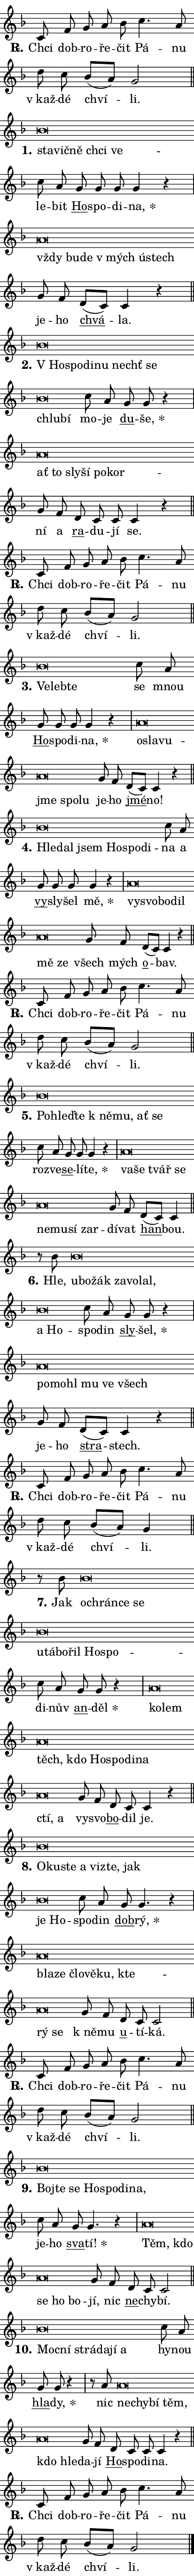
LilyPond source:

\version "2.22.1"
\header { tagline = "" }
\paper {
  indent = 0\cm
  top-margin = 0\cm
  right-margin = 0\cm
  bottom-margin = 0\cm
  left-margin = 0\cm
  paper-width = 7\cm
  page-breaking = #ly:one-page-breaking
  system-system-spacing.basic-distance = #11
  score-system-spacing.basic-distance = #11
  ragged-last = ##f
}


%% Author: Thomas Morley
%% https://lists.gnu.org/archive/html/lilypond-user/2020-05/msg00002.html
#(define (line-position grob)
"Returns position of @var[grob} in current system:
   @code{'start}, if at first time-step
   @code{'end}, if at last time-step
   @code{'middle} otherwise
"
  (let* ((col (ly:item-get-column grob))
         (ln (ly:grob-object col 'left-neighbor))
         (rn (ly:grob-object col 'right-neighbor))
         (col-to-check-left (if (ly:grob? ln) ln col))
         (col-to-check-right (if (ly:grob? rn) rn col))
         (break-dir-left
           (and
             (ly:grob-property col-to-check-left 'non-musical #f)
             (ly:item-break-dir col-to-check-left)))
         (break-dir-right
           (and
             (ly:grob-property col-to-check-right 'non-musical #f)
             (ly:item-break-dir col-to-check-right))))
        (cond ((eqv? 1 break-dir-left) 'start)
              ((eqv? -1 break-dir-right) 'end)
              (else 'middle))))

#(define (tranparent-at-line-position vctor)
  (lambda (grob)
  "Relying on @code{line-position} select the relevant enry from @var{vctor}.
Used to determine transparency,"
    (case (line-position grob)
      ((end) (not (vector-ref vctor 0)))
      ((middle) (not (vector-ref vctor 1)))
      ((start) (not (vector-ref vctor 2))))))

noteHeadBreakVisibility =
#(define-music-function (break-visibility)(vector?)
"Makes @code{NoteHead}s transparent relying on @var{break-visibility}"
#{
  \override NoteHead.transparent =
    #(tranparent-at-line-position break-visibility)
#})

#(define delete-ledgers-for-transparent-note-heads
  (lambda (grob)
    "Reads whether a @code{NoteHead} is transparent.
If so this @code{NoteHead} is removed from @code{'note-heads} from
@var{grob}, which is supposed to be @code{LedgerLineSpanner}.
As a result ledgers are not printed for this @code{NoteHead}"
    (let* ((nhds-array (ly:grob-object grob 'note-heads))
           (nhds-list
             (if (ly:grob-array? nhds-array)
                 (ly:grob-array->list nhds-array)
                 '()))
           ;; Relies on the transparent-property being done before
           ;; Staff.LedgerLineSpanner.after-line-breaking is executed.
           ;; This is fragile ...
           (to-keep
             (remove
               (lambda (nhd)
                 (ly:grob-property nhd 'transparent #f))
               nhds-list)))
      ;; TODO find a better method to iterate over grob-arrays, similiar
      ;; to filter/remove etc for lists
      ;; For now rebuilt from scratch
      (set! (ly:grob-object grob 'note-heads)  '())
      (for-each
        (lambda (nhd)
          (ly:pointer-group-interface::add-grob grob 'note-heads nhd))
        to-keep))))

hideNotes = {
  \noteHeadBreakVisibility #begin-of-line-visible
}
unHideNotes = {
  \noteHeadBreakVisibility #all-visible
}

% work-around for resetting accidentals
% https://lilypond.org/doc/v2.23/Documentation/notation/displaying-rhythms#unmetered-music
cadenzaMeasure = {
  \cadenzaOff
  \partial 1024 s1024
  \cadenzaOn
}

#(define-markup-command (accent layout props text) (markup?)
  "Underline accented syllable"
  (interpret-markup layout props
    #{\markup \override #'(offset . 4.3) \underline { #text }#}))

responsum = \markup \concat {
  "R" \hspace #-1.05 \path #0.1 #'((moveto 0 0.07) (lineto 0.9 0.8)) \hspace #0.05 "."
}

\layout {
    \context {
        \Staff
        \remove "Time_signature_engraver"
        \override LedgerLineSpanner.after-line-breaking = #delete-ledgers-for-transparent-note-heads
    }
    \context {
        \Voice {
            \override NoteHead.output-attributes = #'((class . "notehead"))
            \override Hairpin.height = #0.55
        }
    }
    \context {
        \Lyrics {
            \override StanzaNumber.output-attributes = #'((class . "stanzanumber"))
            \override LyricSpace.minimum-distance = #0.9
            \override LyricText.font-name = #"TeX Gyre Schola"
            \override LyricText.font-size = 1
            \override StanzaNumber.font-name = #"TeX Gyre Schola Bold"
            \override StanzaNumber.font-size = 1
        }
    }
}

% magnetic-lyrics.ily
%
%   written by
%     Jean Abou Samra <jean@abou-samra.fr>
%     Werner Lemberg <wl@gnu.org>
%
%   adapted by
%     Jiri Hon <jiri.hon@gmail.com>
%
% Version 2022-Apr-15

% https://www.mail-archive.com/lilypond-user@gnu.org/msg149350.html

#(define (Left_hyphen_pointer_engraver context)
   "Collect syllable-hyphen-syllable occurrences in lyrics and store
them in properties.  This engraver only looks to the left.  For
example, if the lyrics input is @code{foo -- bar}, it does the
following.

@itemize @bullet
@item
Set the @code{text} property of the @code{LyricHyphen} grob between
@q{foo} and @q{bar} to @code{foo}.

@item
Set the @code{left-hyphen} property of the @code{LyricText} grob with
text @q{foo} to the @code{LyricHyphen} grob between @q{foo} and
@q{bar}.
@end itemize

Use this auxiliary engraver in combination with the
@code{lyric-@/text::@/apply-@/magnetic-@/offset!} hook."
   (let ((hyphen #f)
         (text #f))
     (make-engraver
      (acknowledgers
       ((lyric-syllable-interface engraver grob source-engraver)
        (set! text grob)))
      (end-acknowledgers
       ((lyric-hyphen-interface engraver grob source-engraver)
        ;(when (not (grob::has-interface grob 'lyric-space-interface))
          (set! hyphen grob)));)
      ((stop-translation-timestep engraver)
       (when (and text hyphen)
         (ly:grob-set-object! text 'left-hyphen hyphen))
       (set! text #f)
       (set! hyphen #f)))))

#(define (lyric-text::apply-magnetic-offset! grob)
   "If the space between two syllables is less than the value in
property @code{LyricText@/.details@/.squash-threshold}, move the right
syllable to the left so that it gets concatenated with the left
syllable.

Use this function as a hook for
@code{LyricText@/.after-@/line-@/breaking} if the
@code{Left_@/hyphen_@/pointer_@/engraver} is active."
   (let ((hyphen (ly:grob-object grob 'left-hyphen #f)))
     (when hyphen
       (let ((left-text (ly:spanner-bound hyphen LEFT)))
         (when (grob::has-interface left-text 'lyric-syllable-interface)
           (let* ((common (ly:grob-common-refpoint grob left-text X))
                  (this-x-ext (ly:grob-extent grob common X))
                  (left-x-ext
                   (begin
                     ;; Trigger magnetism for left-text.
                     (ly:grob-property left-text 'after-line-breaking)
                     (ly:grob-extent left-text common X)))
                  ;; `delta` is the gap width between two syllables.
                  (delta (- (interval-start this-x-ext)
                            (interval-end left-x-ext)))
                  (details (ly:grob-property grob 'details))
                  (threshold (assoc-get 'squash-threshold details 0.2)))
             (when (< delta threshold)
               (let* (;; We have to manipulate the input text so that
                      ;; ligatures crossing syllable boundaries are not
                      ;; disabled.  For languages based on the Latin
                      ;; script this is essentially a beautification.
                      ;; However, for non-Western scripts it can be a
                      ;; necessity.
                      (lt (ly:grob-property left-text 'text))
                      (rt (ly:grob-property grob 'text))
                      (is-space (grob::has-interface hyphen 'lyric-space-interface))
                      (space (if is-space " " ""))
                      (space-markup (grob-interpret-markup grob " "))
                      (space-size (interval-length (ly:stencil-extent space-markup X)))
                      (extra-delta (if is-space space-size 0))
                      ;; Append new syllable.
                      (ltrt-space (if (and (string? lt) (string? rt))
                                (string-append lt space rt)
                                (make-concat-markup (list lt space rt))))
                      ;; Right-align `ltrt` to the right side.
                      (ltrt-space-markup (grob-interpret-markup
                               grob
                               (make-translate-markup
                                (cons (interval-length this-x-ext) 0)
                                (make-right-align-markup ltrt-space)))))
                 (begin
                   ;; Don't print `left-text`.
                   (ly:grob-set-property! left-text 'stencil #f)
                   ;; Set text and stencil (which holds all collected
                   ;; syllables so far) and shift it to the left.
                   (ly:grob-set-property! grob 'text ltrt-space)
                   (ly:grob-set-property! grob 'stencil ltrt-space-markup)
                   (ly:grob-translate-axis! grob (- (- delta extra-delta)) X))))))))))


#(define (lyric-hyphen::displace-bounds-first grob)
   ;; Make very sure this callback isn't triggered too early.
   (let ((left (ly:spanner-bound grob LEFT))
         (right (ly:spanner-bound grob RIGHT)))
     (ly:grob-property left 'after-line-breaking)
     (ly:grob-property right 'after-line-breaking)
     (ly:lyric-hyphen::print grob)))

squashThreshold = #0.4

\layout {
  \context {
    \Lyrics
    \consists #Left_hyphen_pointer_engraver
    \override LyricText.after-line-breaking =
      #lyric-text::apply-magnetic-offset!
    \override LyricHyphen.stencil = #lyric-hyphen::displace-bounds-first
    \override LyricText.details.squash-threshold = \squashThreshold
    \override LyricHyphen.minimum-distance = 0
    \override LyricHyphen.minimum-length = \squashThreshold
  }
}

squash = \override LyricText.details.squash-threshold = 9999
unSquash = \override LyricText.details.squash-threshold = \squashThreshold

left = \override LyricText.self-alignment-X = #LEFT
unLeft = \revert LyricText.self-alignment-X

starOffset = #(lambda (grob) 
                (let ((x_offset (ly:self-alignment-interface::aligned-on-x-parent grob)))
                  (if (= x_offset 0) 0 (+ x_offset 1.2))))

star = #(define-music-function (syllable)(string?)
"Append star separator at the end of a syllable"
#{
  \once \override LyricText.X-offset = #starOffset
  \lyricmode { \markup {
    #syllable
    \override #'((font-name . "TeX Gyre Schola Bold")) \hspace #0.2 \lower #0.65 \larger "*"
  } }
#})

starAccent = #(define-music-function (syllable)(string?)
"Append star separator at the end of a syllable and make accent"
#{
  \once \override LyricText.X-offset = #starOffset
  \lyricmode { \markup {
    \accent #syllable
    \override #'((font-name . "TeX Gyre Schola Bold")) \hspace #0.2 \lower #0.65 \larger "*"
  } }
#})

breath = #(define-music-function (syllable)(string?)
"Append breathing indicator at the end of a syllable"
#{
  \lyricmode { \markup { #syllable "+" } }
#})

optionalBreath = #(define-music-function (syllable)(string?)
"Append optional breathing indicator at the end of a syllable"
#{
  \lyricmode { \markup { #syllable "(+)" } }
#})


\score {
    <<
        \new Voice = "melody" { \cadenzaOn \key f \major \relative { c'8 f g a bes \bar "" c4. a8 \bar "" d c bes[( a)] g2 \cadenzaMeasure \bar "||" \break }
\relative { bes'\breve*1/16 \hideNotes \breve*1/16 \bar "" \breve*1/16 \bar "" \breve*1/16 \breve*1/16 \bar "" \unHideNotes c8 a \bar "" g g g g4 r \cadenzaMeasure \bar "|" a\breve*1/16 \hideNotes \breve*1/16 \bar "" \breve*1/16 \bar "" \breve*1/16 \bar "" \breve*1/16 \breve*1/16 \bar "" \unHideNotes g8 f \bar "" d[( c)] c4 r \cadenzaMeasure \bar "||" \break }
\relative { bes'\breve*1/16 \hideNotes \breve*1/16 \bar "" \breve*1/16 \bar "" \breve*1/16 \bar "" \breve*1/16 \bar "" \breve*1/16 \bar "" \breve*1/16 \breve*1/16 \bar "" \unHideNotes c8 a \bar "" g8 g r4 \cadenzaMeasure \bar "|" a\breve*1/16 \hideNotes \breve*1/16 \bar "" \breve*1/16 \bar "" \breve*1/16 \bar "" \breve*1/16 \breve*1/16 \bar "" \unHideNotes g8 f \bar "" d c c c4 r \cadenzaMeasure \bar "||" \break }
\relative { c'8 f g a bes \bar "" c4. a8 \bar "" d c bes[( a)] g2 \cadenzaMeasure \bar "||" \break }
\relative { bes'\breve*1/16 \hideNotes \breve*1/16 \breve*1/16 \bar "" \unHideNotes c8 a \bar "" g g g g4 r \cadenzaMeasure \bar "|" a\breve*1/16 \hideNotes \breve*1/16 \bar "" \breve*1/16 \bar "" \breve*1/16 \bar "" \breve*1/16 \breve*1/16 \bar "" \unHideNotes g8 f \bar "" d[( c)] c4 r \cadenzaMeasure \bar "||" \break }
\relative { bes'\breve*1/16 \hideNotes \breve*1/16 \bar "" \breve*1/16 \bar "" \breve*1/16 \bar "" \breve*1/16 \breve*1/16 \bar "" \unHideNotes c8 a \bar "" g g g g4 r \cadenzaMeasure \bar "|" a\breve*1/16 \hideNotes \breve*1/16 \bar "" \breve*1/16 \bar "" \breve*1/16 \bar "" \breve*1/16 \breve*1/16 \bar "" \unHideNotes g8 f \bar "" d[( c)] c4 r \cadenzaMeasure \bar "||" \break }
\relative { c'8 f g a bes \bar "" c4. a8 \bar "" d c bes[( a)] g2 \cadenzaMeasure \bar "||" \break }
\relative { bes'\breve*1/16 \hideNotes \breve*1/16 \bar "" \breve*1/16 \bar "" \breve*1/16 \bar "" \breve*1/16 \bar "" \breve*1/16 \breve*1/16 \bar "" \unHideNotes c8 a \bar "" g g g4 r \cadenzaMeasure \bar "|" a\breve*1/16 \hideNotes \breve*1/16 \bar "" \breve*1/16 \bar "" \breve*1/16 \bar "" \breve*1/16 \bar "" \breve*1/16 \bar "" \breve*1/16 \breve*1/16 \bar "" \unHideNotes g8 f \bar "" d[( c)] c4 \cadenzaMeasure \bar "||" \break }
\relative { r8 bes'8 bes\breve*1/16 \hideNotes \breve*1/16 \bar "" \breve*1/16 \bar "" \breve*1/16 \bar "" \breve*1/16 \bar "" \breve*1/16 \bar "" \breve*1/16 \breve*1/16 \bar "" \unHideNotes c8 a \bar "" g8 g r4 \cadenzaMeasure \bar "|" a\breve*1/16 \hideNotes \breve*1/16 \bar "" \breve*1/16 \bar "" \breve*1/16 \bar "" \breve*1/16 \breve*1/16 \bar "" \unHideNotes g8 f \bar "" d[( c)] c4 r \cadenzaMeasure \bar "||" \break }
\relative { c'8 f g a bes \bar "" c4. a8 \bar "" d c bes[( a)] g4 \cadenzaMeasure \bar "||" \break }
\relative { r8 bes'8 bes\breve*1/16 \hideNotes \breve*1/16 \bar "" \breve*1/16 \bar "" \breve*1/16 \bar "" \breve*1/16 \bar "" \breve*1/16 \bar "" \breve*1/16 \bar "" \breve*1/16 \bar "" \breve*1/16 \breve*1/16 \bar "" \unHideNotes c8 a \bar "" g8 g r4 \cadenzaMeasure \bar "|" a\breve*1/16 \hideNotes \breve*1/16 \bar "" \breve*1/16 \bar "" \breve*1/16 \bar "" \breve*1/16 \bar "" \breve*1/16 \bar "" \breve*1/16 \bar "" \breve*1/16 \bar "" \breve*1/16 \breve*1/16 \bar "" \unHideNotes g8 f \bar "" d c c4 r \cadenzaMeasure \bar "||" \break }
\relative { bes'\breve*1/16 \hideNotes \breve*1/16 \bar "" \breve*1/16 \bar "" \breve*1/16 \bar "" \breve*1/16 \bar "" \breve*1/16 \bar "" \breve*1/16 \bar "" \breve*1/16 \breve*1/16 \bar "" \unHideNotes c8 a \bar "" g8 g4. r4 \cadenzaMeasure \bar "|" a\breve*1/16 \hideNotes \breve*1/16 \bar "" \breve*1/16 \bar "" \breve*1/16 \bar "" \breve*1/16 \bar "" \breve*1/16 \bar "" \breve*1/16 \breve*1/16 \bar "" \unHideNotes g8 f \bar "" d c c2 \cadenzaMeasure \bar "||" \break }
\relative { c'8 f g a bes \bar "" c4. a8 \bar "" d c bes[( a)] g2 \cadenzaMeasure \bar "||" \break }
\relative { bes'\breve*1/16 \hideNotes \breve*1/16 \bar "" \breve*1/16 \bar "" \breve*1/16 \bar "" \breve*1/16 \bar "" \breve*1/16 \breve*1/16 \bar "" \unHideNotes c8 a \bar "" g8 g4. r4 \cadenzaMeasure \bar "|" a\breve*1/16 \hideNotes \breve*1/16 \bar "" \breve*1/16 \bar "" \breve*1/16 \breve*1/16 \bar "" \unHideNotes g8 f \bar "" d c c2 \cadenzaMeasure \bar "||" \break }
\relative { bes'\breve*1/16 \hideNotes \breve*1/16 \bar "" \breve*1/16 \bar "" \breve*1/16 \bar "" \breve*1/16 \breve*1/16 \bar "" \unHideNotes c8 a \bar "" g8 g r4 \cadenzaMeasure \bar "|" r8 a8 a\breve*1/16 \hideNotes \breve*1/16 \bar "" \breve*1/16 \bar "" \breve*1/16 \bar "" \breve*1/16 \breve*1/16 \bar "" \unHideNotes g8 f \bar "" d c c c4 r \cadenzaMeasure \bar "||" \break }
\relative { c'8 f g a bes \bar "" c4. a8 \bar "" d c bes[( a)] g2 \cadenzaMeasure \bar "||" \break } \bar "|." }
        \new Lyrics \lyricsto "melody" { \lyricmode { \set stanza = \responsum
Chci dob -- ro -- ře -- čit Pá -- nu "v kaž" -- dé chví -- li.
\set stanza = "1."
\left sta -- \squash vič -- ně chci ve -- \unLeft \unSquash le -- bit \markup \accent Ho -- spo -- di -- \star na, \left vždy \squash bu -- de "v mých" ús -- tech \unLeft \unSquash je -- ho \markup \accent chvá -- la.
\set stanza = "2."
\left "V Ho" -- \squash spo -- di -- nu nechť se chlu -- bí \unLeft \unSquash mo -- je \markup \accent du -- \star še, \left ať \squash to sly -- ší po -- kor -- \unLeft \unSquash ní a \markup \accent ra -- du -- jí se.
\set stanza = \responsum
Chci dob -- ro -- ře -- čit Pá -- nu "v kaž" -- dé chví -- li.
\set stanza = "3."
\left Ve -- \squash leb -- te \unLeft \unSquash se mnou \markup \accent Ho -- spo -- di -- \star na, \left o -- \squash sla -- vu -- jme spo -- lu \unLeft \unSquash je -- ho \markup \accent jmé -- no!
\set stanza = "4."
\left Hle -- \squash dal jsem Ho -- spo -- di -- \unLeft \unSquash na a \markup \accent vy -- sly -- šel \star mě, \left vy -- \squash svo -- bo -- dil mě ze \unLeft \unSquash všech mých \markup \accent o -- bav.
\set stanza = \responsum
Chci dob -- ro -- ře -- čit Pá -- nu "v kaž" -- dé chví -- li.
\set stanza = "5."
\left Po -- \squash hleď -- te "k ně" -- mu, ať se \unLeft \unSquash roz -- ve -- \markup \accent se -- lí -- \star te, \left va -- \squash še tvář se ne -- mu -- sí zar -- \unLeft \unSquash dí -- vat \markup \accent han -- bou.
\set stanza = "6."
Hle, \left u -- \squash bo -- žák za -- vo -- lal, a Ho -- \unLeft \unSquash spo -- din \markup \accent sly -- \star šel, \left po -- \squash mo -- hl mu ve všech \unLeft \unSquash je -- ho \markup \accent stra -- stech.
\set stanza = \responsum
Chci dob -- ro -- ře -- čit Pá -- nu "v kaž" -- dé chví -- li.
\set stanza = "7."
Jak \left o -- \squash chrán -- ce se u -- tá -- bo -- řil Ho -- spo -- \unLeft \unSquash di -- nův \markup \accent an -- \star děl \left ko -- \squash lem těch, kdo Ho -- spo -- di -- na ctí, a \unLeft \unSquash vy -- svo -- \markup \accent bo -- dil je.
\set stanza = "8."
\left O -- \squash ku -- ste a vi -- zte, jak je Ho -- \unLeft \unSquash spo -- din \markup \accent dob -- \star rý, \left bla -- \squash ze člo -- vě -- ku, kte -- rý se \unLeft \unSquash "k ně" -- mu \markup \accent u -- tí -- ká.
\set stanza = \responsum
Chci dob -- ro -- ře -- čit Pá -- nu "v kaž" -- dé chví -- li.
\set stanza = "9."
\left Boj -- \squash te se Ho -- spo -- di -- na, \unLeft \unSquash je -- ho \markup \accent sva -- \star tí! \left Těm, \squash kdo se ho bo -- \unLeft \unSquash jí, nic \markup \accent ne -- chy -- bí.
\set stanza = "10."
\left Moc -- \squash ní strá -- da -- jí a \unLeft \unSquash hy -- nou \markup \accent hla -- \star dy, nic \left ne -- \squash chy -- bí těm, kdo hle -- \unLeft \unSquash da -- jí \markup \accent Ho -- spo -- di -- na.
\set stanza = \responsum
Chci dob -- ro -- ře -- čit Pá -- nu "v kaž" -- dé chví -- li. } }
    >>
    \layout {}
}
